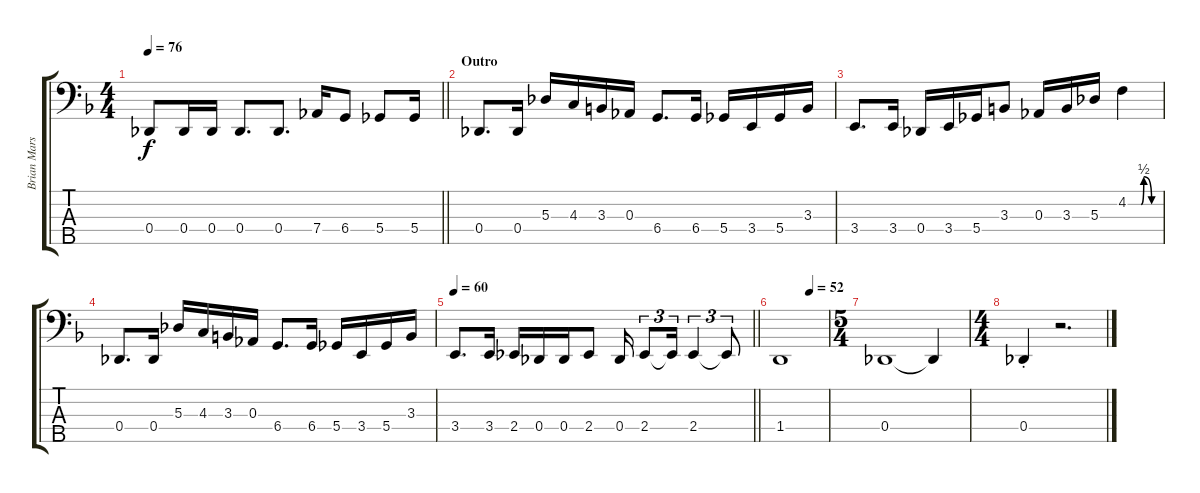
\track ("Brian Marshall" "Brian Mars") {instrument electricbassfinger}
\staff {score tabs}
\tuning (Gb2 Db2 Ab1 Db1 Bb0) {hide}
\ts (4 4)
\tempo 76
\clef f4
\barLineRight lightlight
\ks f
0.4.8{dy f} 0.4.16 0.4.16 0.4.8{d} 0.4.8{d} 7.4.16 6.4.8 5.4.8 5.4.16 |
\section ("" "Outro")
0.4.8{d} 0.4.16 5.3.16 4.3.16 3.3.16 0.3.16 6.4.8{d} 6.4.16 5.4.16 3.4.16 5.4.16 3.3.16 |
3.4.8{d} 3.4.16 0.4.16 3.4.16 5.4.16 3.3.8 0.3.16 3.3.16 5.3.16 4.2{be (custom 0 0 25 0 30 2 45 0 60 0)}.4 |
0.4.8{d} 0.4.16 5.3.16 4.3.16 3.3.16 0.3.16 6.4.8{d} 6.4.16 5.4.16 3.4.16 5.4.16 3.3.16 |
\tempo 60
\barLineRight lightlight
3.4.8{d} 3.4.16 2.4.16 0.4.16 0.4.16 2.4.8 0.4.16 2.4.8{tu (3 2)} 2.4{t}.16{tu (3 2)} 2.4.4{tu (3 2)} 2.4{t}.8{tu (3 2)} |
\tempo (52 0.625)
1.4.1 |
\ts (5 4)
0.4.1 0.4{t}.4 |
\ts (4 4)
0.4{st}.4 r.2{d}
